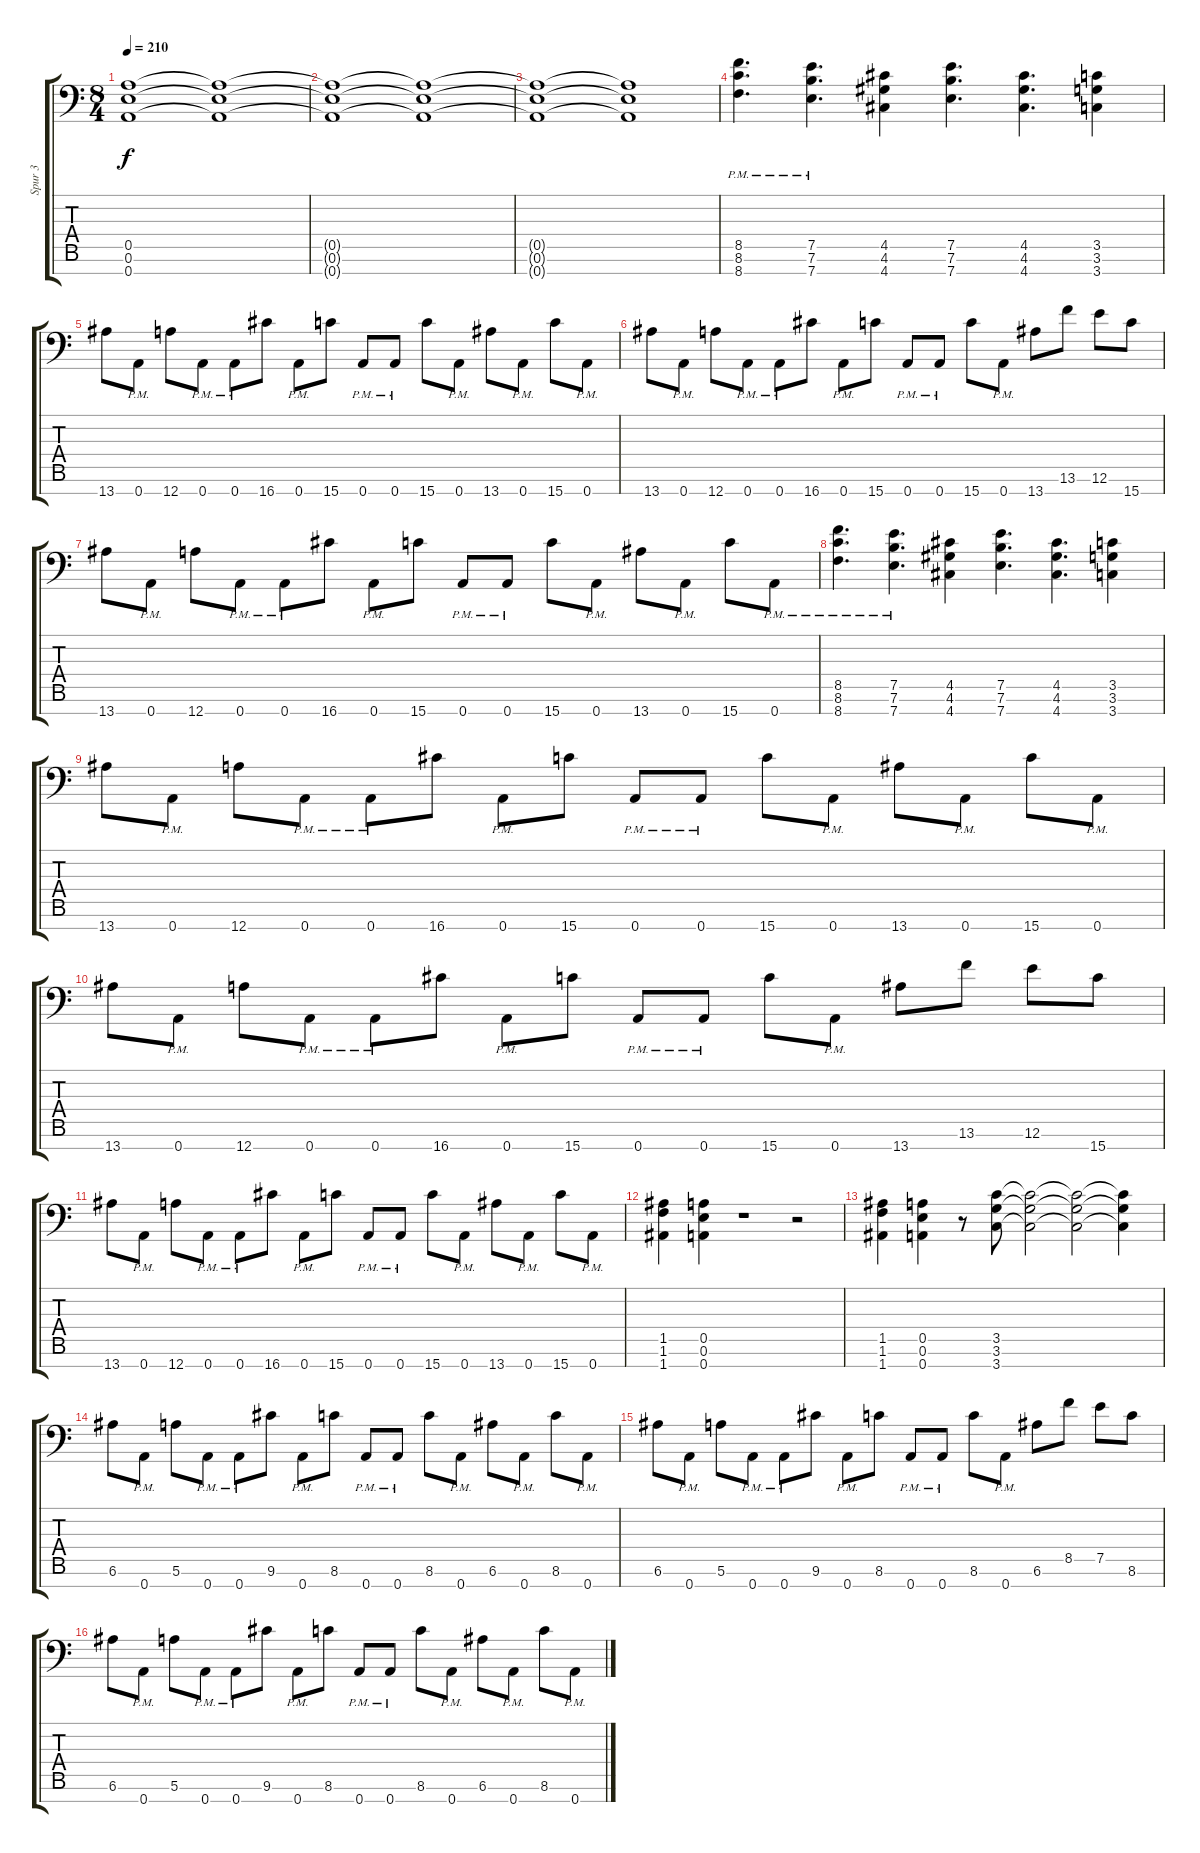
\track ("Spur 3" "Spur 3") {instrument distortionguitar}
\staff {score tabs}
\tuning (E4 B3 G3 D3 A2 E2 A1) {hide}
\ts (8 4)
\tempo 210
\clef f4
\ks c
(0.5 0.6 0.7).1{dy f} (0.5{t} 0.6{t} 0.7{t}).1 |
(0.5{t} 0.6{t} 0.7{t}).1 (0.5{t} 0.6{t} 0.7{t}).1 |
(0.5{t} 0.6{t} 0.7{t}).1 (0.5{t} 0.6{t} 0.7{t}).1 |
(8.5{pm} 8.6{pm} 8.7{pm}).4{d} (7.5{pm} 7.6{pm} 7.7{pm}).4{d} (4.5 4.6 4.7).4 (7.5 7.6 7.7).4{d} (4.5 4.6 4.7).4{d} (3.5 3.6 3.7).4 |
13.7.8 0.7{pm}.8 12.7.8 0.7{pm}.8 0.7{pm}.8 16.7.8 0.7{pm}.8 15.7.8 0.7{pm}.8 0.7{pm}.8 15.7.8 0.7{pm}.8 13.7.8 0.7{pm}.8 15.7.8 0.7{pm}.8 |
13.7.8 0.7{pm}.8 12.7.8 0.7{pm}.8 0.7{pm}.8 16.7.8 0.7{pm}.8 15.7.8 0.7{pm}.8 0.7{pm}.8 15.7.8 0.7{pm}.8 13.7.8 13.6.8 12.6.8 15.7.8 |
13.7.8 0.7{pm}.8 12.7.8 0.7{pm}.8 0.7{pm}.8 16.7.8 0.7{pm}.8 15.7.8 0.7{pm}.8 0.7{pm}.8 15.7.8 0.7{pm}.8 13.7.8 0.7{pm}.8 15.7.8 0.7{pm}.8 |
(8.5{pm} 8.6{pm} 8.7{pm}).4{d} (7.5{pm} 7.6{pm} 7.7{pm}).4{d} (4.5 4.6 4.7).4 (7.5 7.6 7.7).4{d} (4.5 4.6 4.7).4{d} (3.5 3.6 3.7).4 |
13.7.8 0.7{pm}.8 12.7.8 0.7{pm}.8 0.7{pm}.8 16.7.8 0.7{pm}.8 15.7.8 0.7{pm}.8 0.7{pm}.8 15.7.8 0.7{pm}.8 13.7.8 0.7{pm}.8 15.7.8 0.7{pm}.8 |
13.7.8 0.7{pm}.8 12.7.8 0.7{pm}.8 0.7{pm}.8 16.7.8 0.7{pm}.8 15.7.8 0.7{pm}.8 0.7{pm}.8 15.7.8 0.7{pm}.8 13.7.8 13.6.8 12.6.8 15.7.8 |
13.7.8 0.7{pm}.8 12.7.8 0.7{pm}.8 0.7{pm}.8 16.7.8 0.7{pm}.8 15.7.8 0.7{pm}.8 0.7{pm}.8 15.7.8 0.7{pm}.8 13.7.8 0.7{pm}.8 15.7.8 0.7{pm}.8 |
(1.5 1.6 1.7).4 (0.5 0.6 0.7).4 r.1 r.2 |
(1.5 1.6 1.7).4 (0.5 0.6 0.7).4 r.8 (3.5 3.6 3.7).8 (3.5{t} 3.6{t} 3.7{t}).2 (3.5{t} 3.6{t} 3.7{t}).2 (3.5{t} 3.6{t} 3.7{t}).4 |
6.6.8 0.7{pm}.8 5.6.8 0.7{pm}.8 0.7{pm}.8 9.6.8 0.7{pm}.8 8.6.8 0.7{pm}.8 0.7{pm}.8 8.6.8 0.7{pm}.8 6.6.8 0.7{pm}.8 8.6.8 0.7{pm}.8 |
6.6.8 0.7{pm}.8 5.6.8 0.7{pm}.8 0.7{pm}.8 9.6.8 0.7{pm}.8 8.6.8 0.7{pm}.8 0.7{pm}.8 8.6.8 0.7{pm}.8 6.6.8 8.5.8 7.5.8 8.6.8 |
6.6.8 0.7{pm}.8 5.6.8 0.7{pm}.8 0.7{pm}.8 9.6.8 0.7{pm}.8 8.6.8 0.7{pm}.8 0.7{pm}.8 8.6.8 0.7{pm}.8 6.6.8 0.7{pm}.8 8.6.8 0.7{pm}.8
